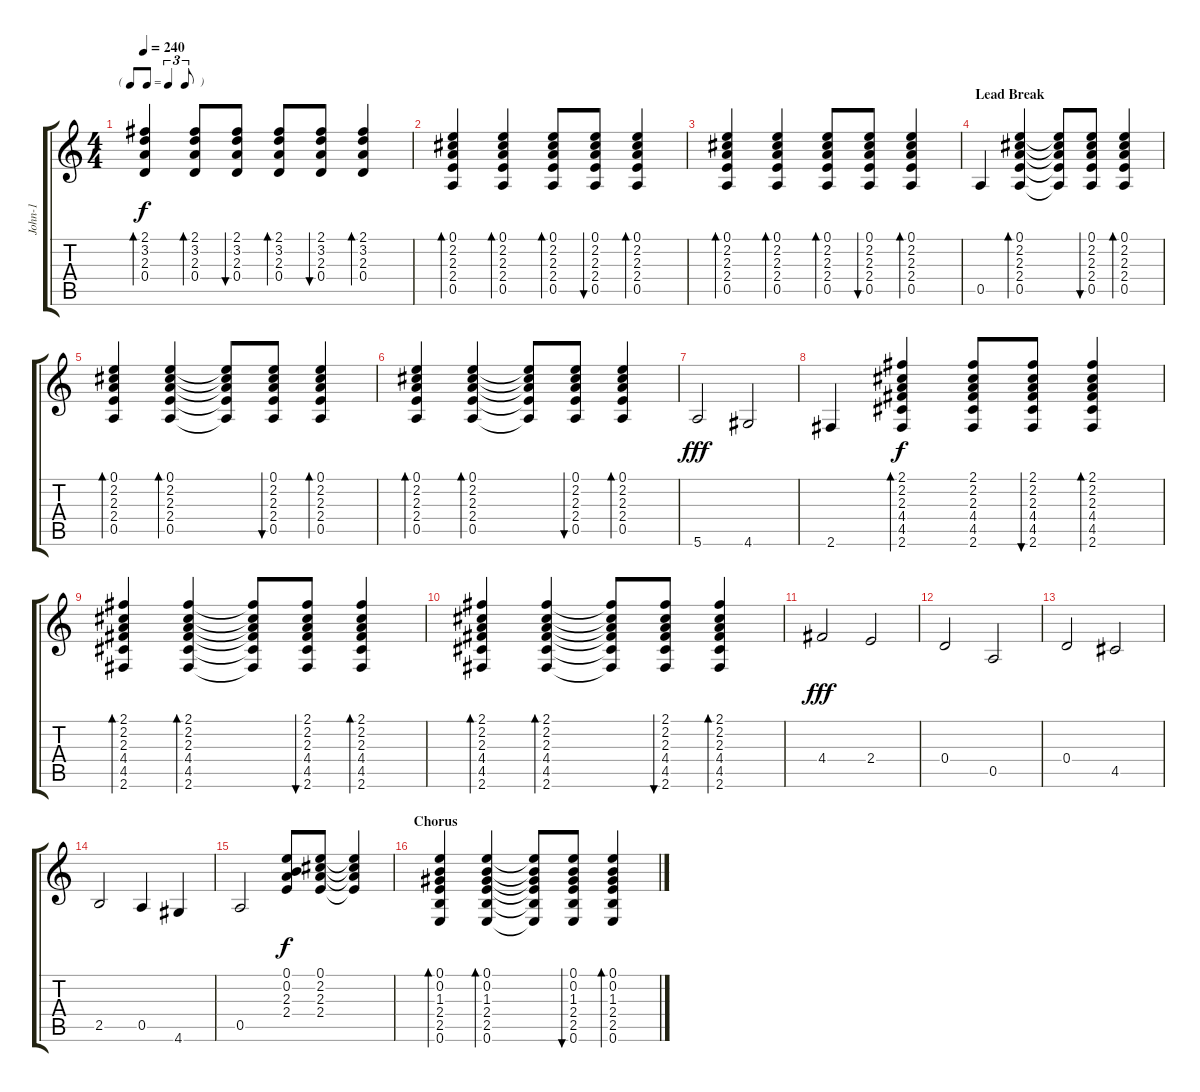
\track ("John-1" "John-1") {instrument acousticguitarsteel}
\staff {score tabs}
\tuning (E4 B3 G3 D3 A2 E2) {hide}
\ts (4 4)
\tf triplet8th
\tempo 240
\clef g2
\ks c
(2.1 3.2 2.3 0.4).4{bd 60 dy f} (2.1 3.2 2.3 0.4).8{bd 60} (2.1 3.2 2.3 0.4).8{bu 60} (2.1 3.2 2.3 0.4).8{bd 60} (2.1 3.2 2.3 0.4).8{bu 60} (2.1 3.2 2.3 0.4).4{bd 60} |
(0.1 2.2 2.3 2.4 0.5).4{bd 60} (0.1 2.2 2.3 2.4 0.5).4{bd 60} (0.1 2.2 2.3 2.4 0.5).8{bd 60} (0.1 2.2 2.3 2.4 0.5).8{bu 60} (0.1 2.2 2.3 2.4 0.5).4{bd 60} |
(0.1 2.2 2.3 2.4 0.5).4{bd 60} (0.1 2.2 2.3 2.4 0.5).4{bd 60} (0.1 2.2 2.3 2.4 0.5).8{bd 60} (0.1 2.2 2.3 2.4 0.5).8{bu 60} (0.1 2.2 2.3 2.4 0.5).4{bd 60} |
\section ("" "Lead Break")
0.5.4 (0.1 2.2 2.3 2.4 0.5).4{bd 60 volume 8} (0.1{t} 2.2{t} 2.3{t} 2.4{t} 0.5{t}).8 (0.1 2.2 2.3 2.4 0.5).8{bu 60} (0.1 2.2 2.3 2.4 0.5).4{bd 60} |
(0.1 2.2 2.3 2.4 0.5).4{bd 60} (0.1 2.2 2.3 2.4 0.5).4{bd 60} (0.1{t} 2.2{t} 2.3{t} 2.4{t} 0.5{t}).8 (0.1 2.2 2.3 2.4 0.5).8{bu 60} (0.1 2.2 2.3 2.4 0.5).4{bd 60} |
(0.1 2.2 2.3 2.4 0.5).4{bd 60} (0.1 2.2 2.3 2.4 0.5).4{bd 60} (0.1{t} 2.2{t} 2.3{t} 2.4{t} 0.5{t}).8 (0.1 2.2 2.3 2.4 0.5).8{bu 60} (0.1 2.2 2.3 2.4 0.5).4{bd 60} |
5.6.2{dy fff volume 14} 4.6.2 |
2.6.4 (2.1 2.2 2.3 4.4 4.5 2.6).4{bd 60 dy f volume 8} (2.1 2.2 2.3 4.4 4.5 2.6).8 (2.1 2.2 2.3 4.4 4.5 2.6).8{bu 60} (2.1 2.2 2.3 4.4 4.5 2.6).4{bd 60} |
(2.1 2.2 2.3 4.4 4.5 2.6).4{bd 60} (2.1 2.2 2.3 4.4 4.5 2.6).4{bd 60} (2.1{t} 2.2{t} 2.3{t} 4.4{t} 4.5{t} 2.6{t}).8 (2.1 2.2 2.3 4.4 4.5 2.6).8{bu 60} (2.1 2.2 2.3 4.4 4.5 2.6).4{bd 60} |
(2.1 2.2 2.3 4.4 4.5 2.6).4{bd 60} (2.1 2.2 2.3 4.4 4.5 2.6).4{bd 60} (2.1{t} 2.2{t} 2.3{t} 4.4{t} 4.5{t} 2.6{t}).8 (2.1 2.2 2.3 4.4 4.5 2.6).8{bu 60} (2.1 2.2 2.3 4.4 4.5 2.6).4{bd 60} |
4.4.2{dy fff volume 14} 2.4.2 |
0.4.2 0.5.2 |
0.4.2 4.5.2 |
2.5.2 0.5.4 4.6.4 |
0.5.2 (0.1 0.2 2.3 2.4).8{dy f volume 8} (0.1 2.2 2.3 2.4).8 (0.1{t} 2.2{t} 2.3{t} 2.4{t}).4 |
\section ("" "Chorus")
(0.1 0.2 1.3 2.4 2.5 0.6).4{bd 60} (0.1 0.2 1.3 2.4 2.5 0.6).4{bd 60} (0.1{t} 0.2{t} 1.3{t} 2.4{t} 2.5{t} 0.6{t}).8 (0.1 0.2 1.3 2.4 2.5 0.6).8{bu 60} (0.1 0.2 1.3 2.4 2.5 0.6).4{bd 60}
